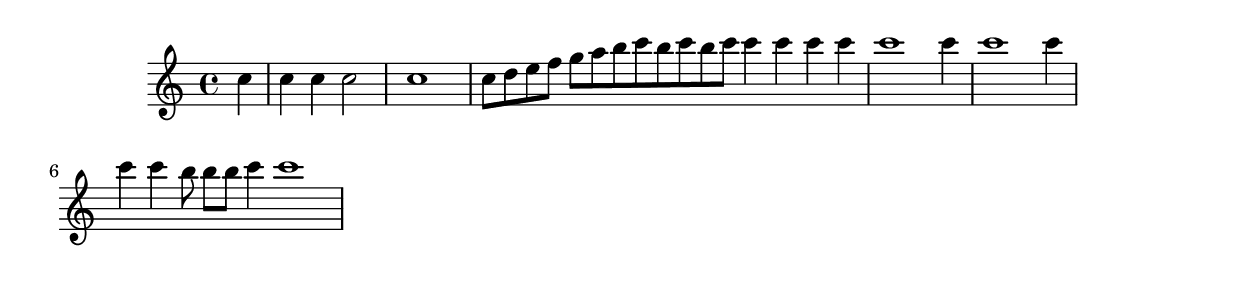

\version "2.2.0"
% possible rename to bar-something.

\header{ texidoc = "@cindex Bar Length

You can alter the length of bars by setting explicitly
@code{measureLength} or by resetting @code{measurePosition}. "
}

\score { 
  \context Voice \notes\relative c {
    
	
	% \set Score.measurePosition = #(ly:make-moment -1 4)
	\partial 4
	c''4 c4 c4 c2 c1
	\cadenzaOn  c8[ d e f]  g[ a b c b c b c]
	\cadenzaOff
	c4 c4 c4 c4
	\set Score.measureLength = #(ly:make-moment 5 4)
	
	c1 c4
	c1 c4 
	c4 c4
	\set Score.measurePosition = #(ly:make-moment -3 8)
	b8 b b
	c4 c1
	
  }
  \paper { raggedright= ##t}  
}

